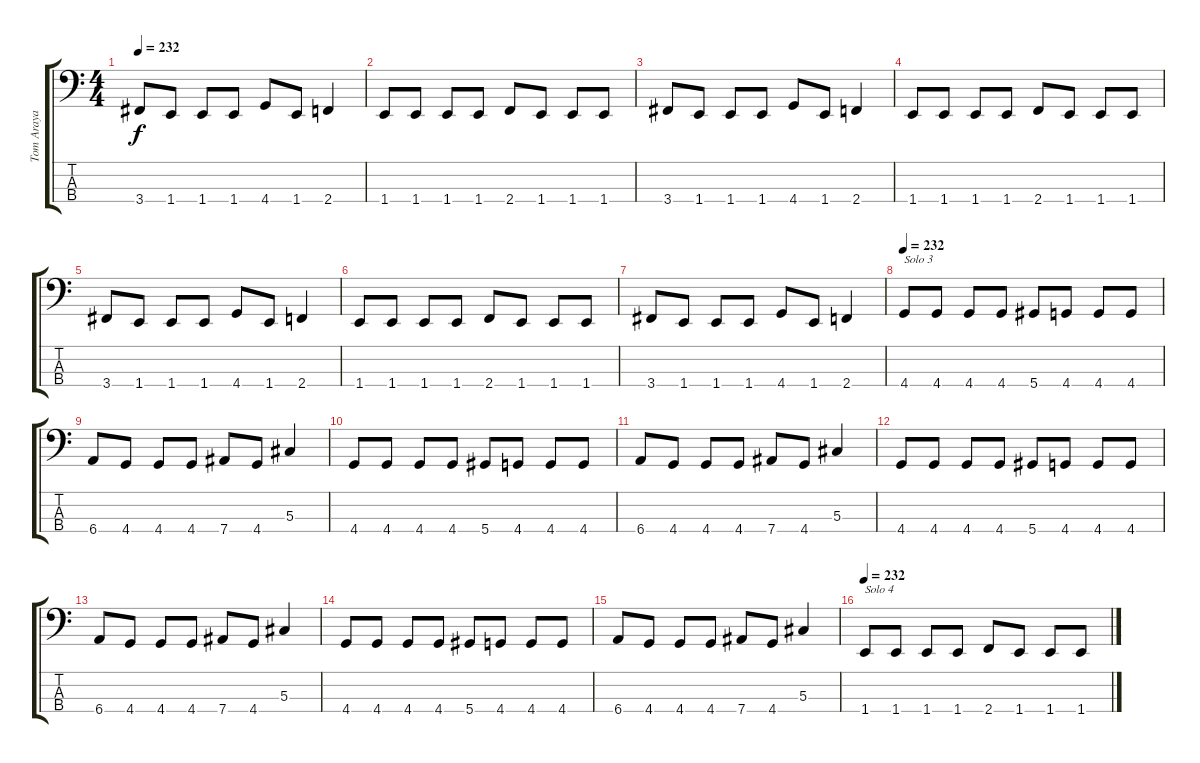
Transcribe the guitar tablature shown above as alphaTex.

\track ("Tom Araya" "Tom Araya") {instrument electricbassfinger}
\staff {score tabs}
\tuning (Gb2 Db2 Ab1 Eb1) {hide}
\ts (4 4)
\tempo 232
\clef f4
\ks c
3.4.8{dy f} 1.4.8 1.4.8 1.4.8 4.4.8 1.4.8 2.4.4 |
1.4.8 1.4.8 1.4.8 1.4.8 2.4.8 1.4.8 1.4.8 1.4.8 |
3.4.8 1.4.8 1.4.8 1.4.8 4.4.8 1.4.8 2.4.4 |
1.4.8 1.4.8 1.4.8 1.4.8 2.4.8 1.4.8 1.4.8 1.4.8 |
3.4.8 1.4.8 1.4.8 1.4.8 4.4.8 1.4.8 2.4.4 |
1.4.8 1.4.8 1.4.8 1.4.8 2.4.8 1.4.8 1.4.8 1.4.8 |
3.4.8 1.4.8 1.4.8 1.4.8 4.4.8 1.4.8 2.4.4 |
\tempo 232
4.4.8{txt "Solo 3"} 4.4.8 4.4.8 4.4.8 5.4.8 4.4.8 4.4.8 4.4.8 |
6.4.8 4.4.8 4.4.8 4.4.8 7.4.8 4.4.8 5.3.4 |
4.4.8 4.4.8 4.4.8 4.4.8 5.4.8 4.4.8 4.4.8 4.4.8 |
6.4.8 4.4.8 4.4.8 4.4.8 7.4.8 4.4.8 5.3.4 |
4.4.8 4.4.8 4.4.8 4.4.8 5.4.8 4.4.8 4.4.8 4.4.8 |
6.4.8 4.4.8 4.4.8 4.4.8 7.4.8 4.4.8 5.3.4 |
4.4.8 4.4.8 4.4.8 4.4.8 5.4.8 4.4.8 4.4.8 4.4.8 |
6.4.8 4.4.8 4.4.8 4.4.8 7.4.8 4.4.8 5.3.4 |
\tempo 232
1.4.8{txt "Solo 4"} 1.4.8 1.4.8 1.4.8 2.4.8 1.4.8 1.4.8 1.4.8
